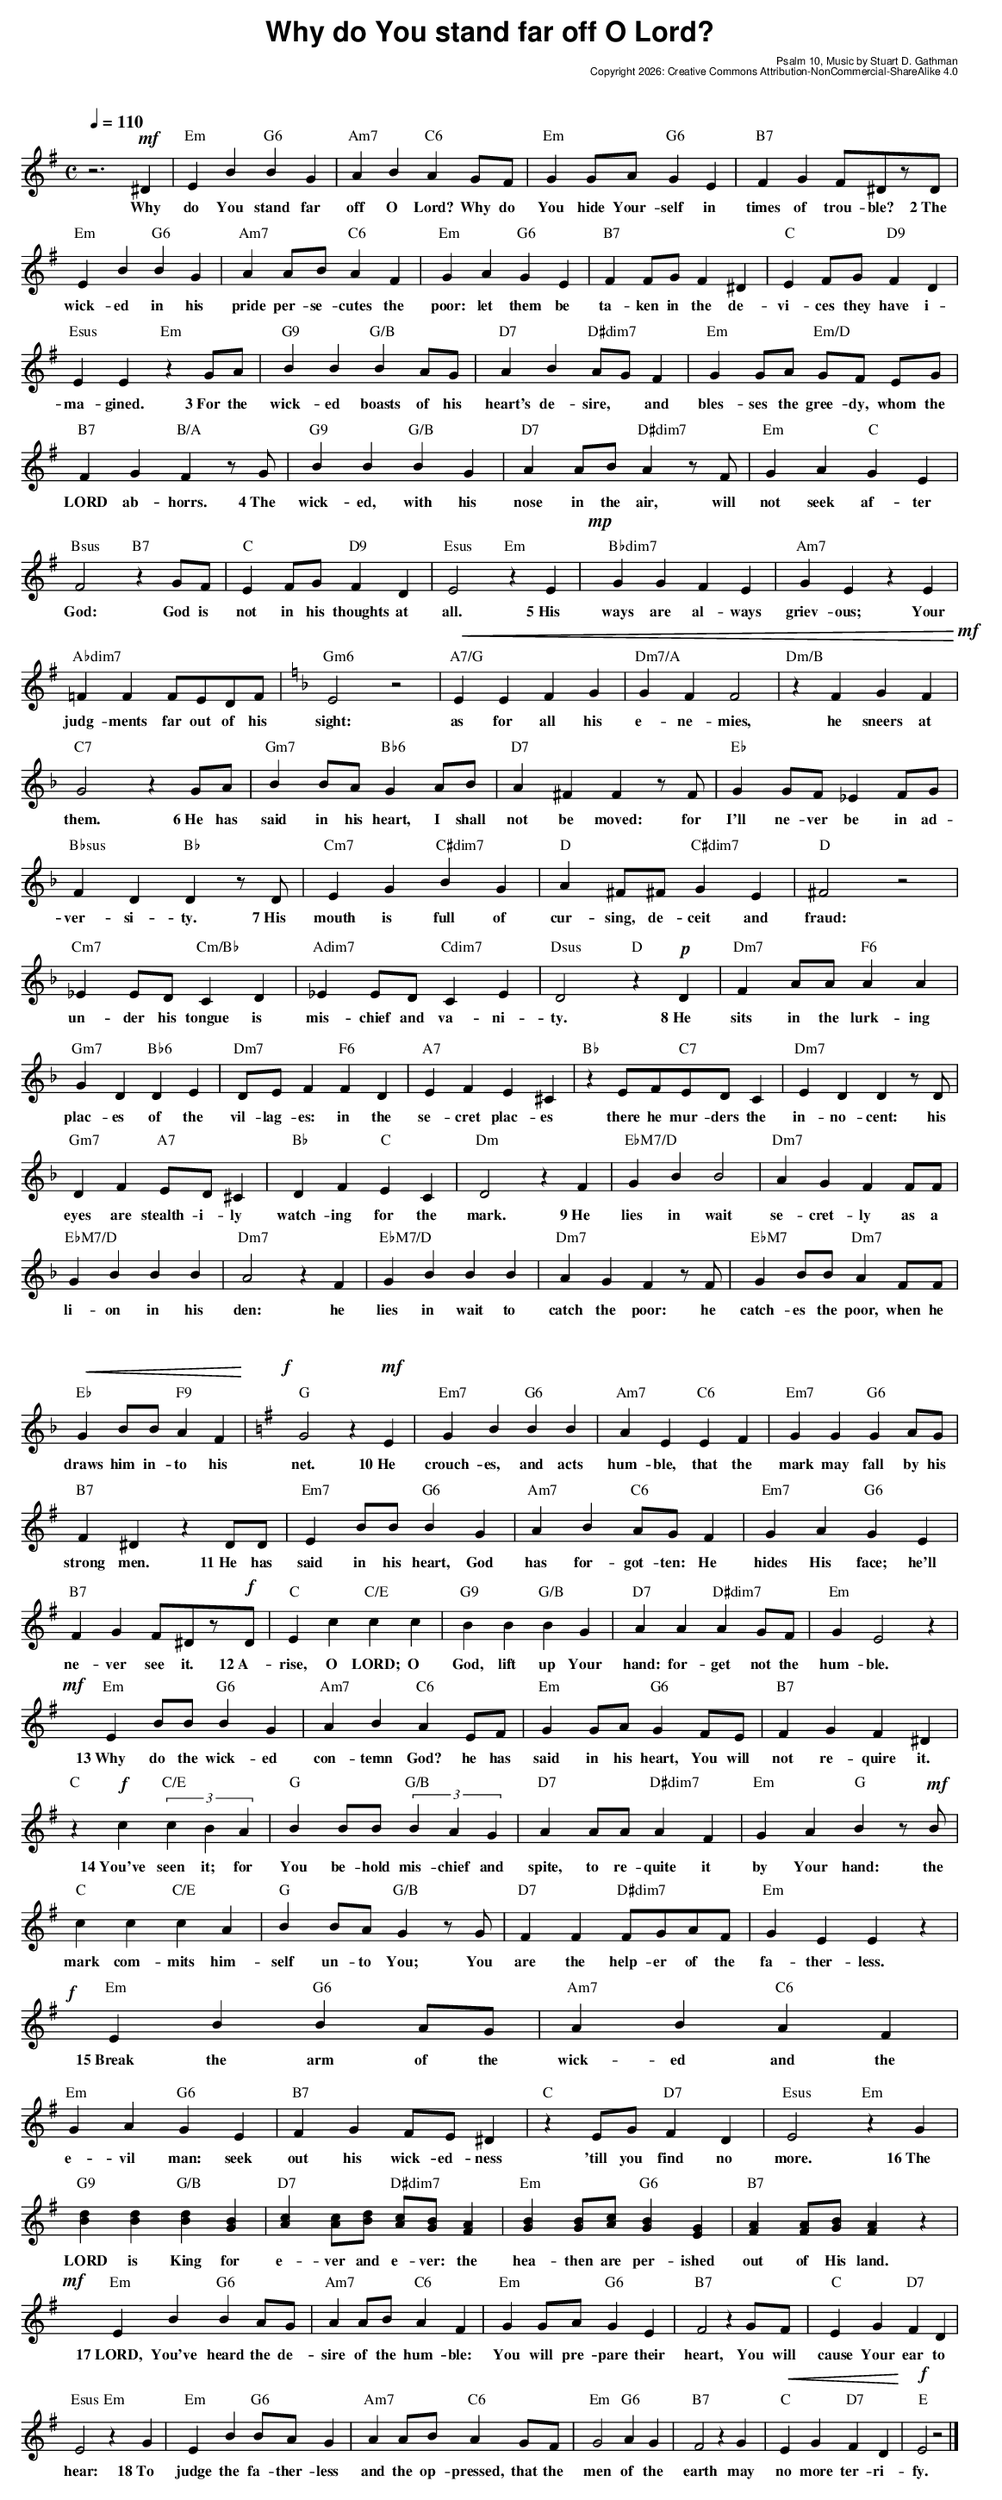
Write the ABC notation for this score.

X:1
T: Why do You stand far off O Lord?
C: Psalm 10, Music by Stuart D. Gathman
C: Copyright 2026: Creative Commons Attribution-NonCommercial-ShareAlike 4.0
M: C
L: 1/4
Q: 1/4=110
K: Em
V:1
z3!mf!^D|"Em"E B "G6"B G|"Am7"A B "C6"A G/F/|"Em"G G/A/ "G6"G E|"B7"FG F/^D/z/D/|
w:Why|do You stand far|off O Lord? Why do|You hide Your-self in|times of trou-ble? 2~The|
"Em"E B "G6"B G|"Am7"A A/B/ "C6"A F|"Em"G A "G6"G E|"B7"F F/G/ F^D|"C"EF/G/"D9"FD|
w:wick-ed in his|pride per-se-cutes the|poor: let them be|ta-ken in the de-|vi-ces they have i-|
"Esus"EE"Em"zG/A/|"G9"BB "G/B"BA/G/|"D7"A B "D#dim7"A/G/F|"Em"G G/A/ "Em/D"G/F/ E/G/|
w:ma-gined. 3~For the|wick-ed boasts of his|heart's de-sire,* and|bles-ses the gree-dy, whom the|
"B7"F G "B/A"F z/G/|"G9"BB "G/B"BG|"D7" AA/B/ "D#dim7"A z/F/|"Em"G A "C"G E|
w:LORD ab-horrs. 4~The|wick-ed, with his|nose in the air, will|not seek af-ter|
"Bsus"F2 "B7"zG/F/|"C"EF/G/ "D9"F D|"Esus"E2 "Em"zE|!mp!y"Bbdim7"GGFE|"Am7"GE zE|
w:God: God is|not in his thoughts at|all. 5~His|ways are al-ways|griev-ous; Your|
"Abdim7"=FF F/E/D/F/|[K:Dm]"Gm6"E2 z2|"A7/G"!<(!EE FG|"Dm7/A"GF F2|"Dm/B"zFGF!<)!!mf!|
w:judg-ments far out of his|sight:|as for all his|e-ne-mies,|he sneers at|
"C7"G2 zG/A/|"Gm7"BB/A/ "Bb6"GA/B/|"D7"A^FFz/F/|"Eb"G G/F/ _E F/G/|
w:them. 6~He has|said in his heart, I shall|not be moved: for|I'll ne-ver be in ad-|
"Bbsus"FD "Bb"Dz/D/|"Cm7"E G "C#dim7"B G|"D"A ^F/^F/ "C#dim7"GE|"D"^F2 z2|
w:ver-si-ty. 7~His|mouth is full of|cur-sing, de-ceit and|fraud:|
"Cm7"_E E/D/ "Cm/Bb"C D|"Adim7"_E E/D/ "Cdim7"C E|"Dsus"D2 "D"z!p!D|"Dm7"F A/A/ "F6"AA|
w:un-der his tongue is|mis-chief and va-ni-|ty. 8~He|sits in the lurk-ing|
"Gm7"GD "Bb6"DE|"Dm7"D/E/F"F6"FD|"A7"EFE^C|"Bb"z E/F/"C7"E/D/ C|"Dm7"EDD z/D/|
w:plac-es of the|vil-lag-es: in the|se-cret plac-es|there he mur-ders the|in-no-cent: his|
"Gm7"D F "A7"E/D/^C|"Bb"DF "C"EC|"Dm"D2 zF|"EbM7/D"G B B2|"Dm7"AG F F/F/|
w:eyes are stealth-i-ly|watch-ing for the|mark. 9~He|lies in wait|se-cret-ly as a|
"EbM7/D"GBBB|"Dm7"A2 zF|"EbM7/D"GB BB|"Dm7"AG Fz/F/|"EbM7"G B/B/ "Dm7"A F/F/|
w:li-on in his|den: he|lies in wait to|catch the poor: he|catch-es the poor, when he|
"Eb"!<(!G B/B/ "F9"AF!<)!|[K:Em]!f!y"G"G2 z!mf!E|"Em7"G B "G6"B B|"Am7"AE "C6"EF|"Em7"G G "G6"G A/G/|
w:draws him in-to his|net. 10~He|crouch-es, and acts|hum-ble, that the|mark may fall by his|
"B7"F^D zD/D/|"Em7"E B/B/ "G6"BG|"Am7"A B "C6"A/G/ F|"Em7"GA "G6"GE|
w:strong men. 11~He has|said in his heart, God|has for-got-ten: He|hides His face; he'll|
"B7"FG F/^D/z/!f!D/|"C"Ec "C/E"cc|"G9"BB "G/B"BG|"D7"AA "D#dim7" A G/F/|"Em"GE2 z|
w:ne-ver see it. 12~A-|rise, O LORD; O|God, lift up Your|hand: for-get not the|hum-ble. |
!mf!y"Em"EB/B/ "G6"BG|"Am7"AB "C6"AE/F/|"Em"GG/A/ "G6"GF/E/|"B7"FGF^D|
w:13~Why do the wick-ed|con-temn God? he has|said in his heart, You will|not re-quire it.|
"C"z!f!c "C/E"(3cBA|"G"BB/B/ "G/B"(3BAG|"D7"A A/A/ "D#dim7" AF|"Em"GA "G"Bz/!mf!B/|
w:14~You've seen it; for|You be-hold mis-chief and|spite, to re-quite it|by Your hand: the|
"C"cc "C/E"cA|"G"BB/A/ "G/B"Gz/G/|"D7"FF "D#dim7"F/G/A/F/|"Em"GE Ez|
w:mark com-mits him-|self un-to You; You|are the help-er of the|fa-ther-less.|
!f!y"Em"EB "G6"BA/G/|"Am7"AB "C6"AF|"Em"GA "G6"GE|"B7"FG F/E/^D|"C"zE/G/ "D7"FD|"Esus"E2"Em"zG|
w:15~Break the arm of the|wick-ed and the|e-vil man: seek|out his wick-ed-ness|'till you find no|more. 16~The|
"G9"[dB][dB] "G/B"[dB][BG]|"D7"[cA][cA]/[dB]/ "D#dim7"[cA]/[BG]/[AF]|"Em"[BG][BG]/[cA]/ "G6"[BG][GE]|"B7"[AF][AF]/[BG]/ [AF]z|
w:LORD is King for|e-ver and e-ver: the|hea-then are per-ished|out of His land.|
!mf!y"Em"EB "G6"BA/G/|"Am7"AA/B/ "C6"AF|"Em"GG/A/ "G6"GE|"B7"F2 zG/F/|"C"EG "D7"FD|
w:17~LORD, You've heard the de-|sire of the hum-ble:|You will pre-pare their|heart, You will|cause Your ear to|
"Esus"E2 "Em"zG|"Em"EB "G6"B/A/G|"Am7"AA/B/ "C6"AG/F/|"Em"G2 "G6"AG|"B7"F2zG|"C"!<(!EG "D7"FD!<)!|"E"!f!E2z2|]
w:hear: 18~To|judge the fa-ther-less|and the op-pressed, that the|men of the|earth may|no more ter-ri-|fy.|
